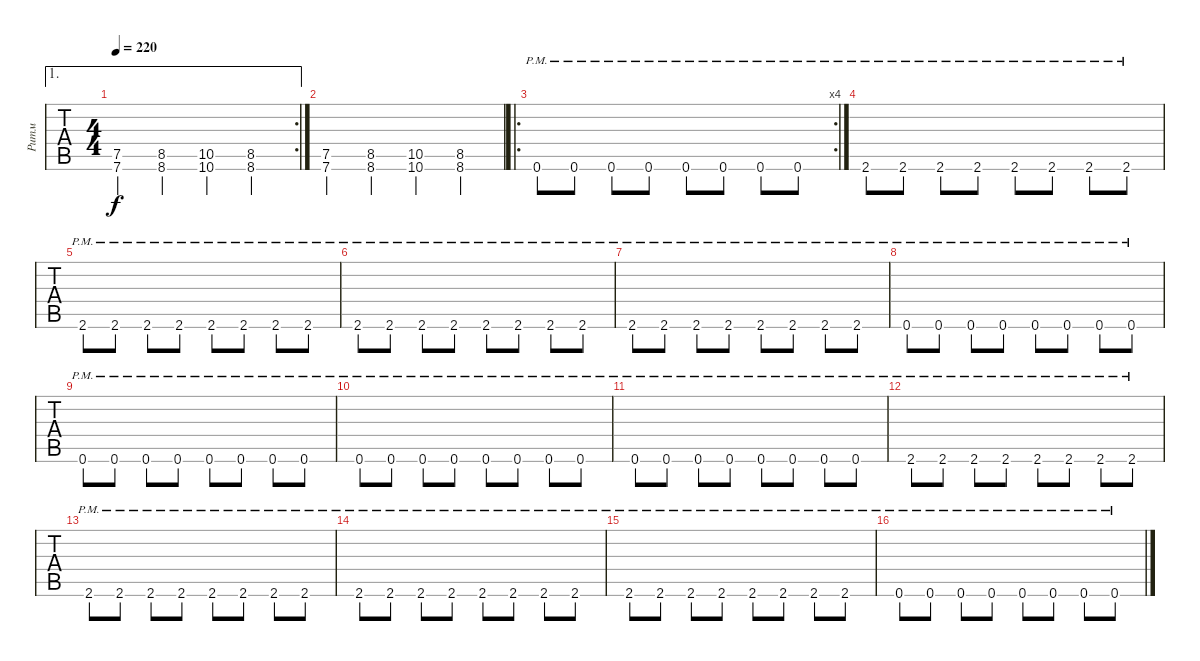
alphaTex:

\track ("Ритм" "Ритм") {instrument distortionguitar}
\staff {tabs}
\tuning (E4 B3 G3 D3 A2 E2) {hide}
\ae 1
\rc 2
\ts (4 4)
\tempo 220
\clef g2
\ks c
(7.5 7.6).4{dy f} (8.5 8.6).4 (10.5 10.6).4 (8.5 8.6).4 |
(7.5 7.6).4 (8.5 8.6).4 (10.5 10.6).4 (8.5 8.6).4 |
\ro
\rc 4
0.6{pm}.8{volume 12 instrument distortionguitar} 0.6{pm}.8 0.6{pm}.8 0.6{pm}.8 0.6{pm}.8 0.6{pm}.8 0.6{pm}.8 0.6{pm}.8 |
2.6{pm}.8 2.6{pm}.8 2.6{pm}.8 2.6{pm}.8 2.6{pm}.8 2.6{pm}.8 2.6{pm}.8 2.6{pm}.8 |
2.6{pm}.8 2.6{pm}.8 2.6{pm}.8 2.6{pm}.8 2.6{pm}.8 2.6{pm}.8 2.6{pm}.8 2.6{pm}.8 |
2.6{pm}.8 2.6{pm}.8 2.6{pm}.8 2.6{pm}.8 2.6{pm}.8 2.6{pm}.8 2.6{pm}.8 2.6{pm}.8 |
2.6{pm}.8 2.6{pm}.8 2.6{pm}.8 2.6{pm}.8 2.6{pm}.8 2.6{pm}.8 2.6{pm}.8 2.6{pm}.8 |
0.6{pm}.8 0.6{pm}.8 0.6{pm}.8 0.6{pm}.8 0.6{pm}.8 0.6{pm}.8 0.6{pm}.8 0.6{pm}.8 |
0.6{pm}.8 0.6{pm}.8 0.6{pm}.8 0.6{pm}.8 0.6{pm}.8 0.6{pm}.8 0.6{pm}.8 0.6{pm}.8 |
0.6{pm}.8 0.6{pm}.8 0.6{pm}.8 0.6{pm}.8 0.6{pm}.8 0.6{pm}.8 0.6{pm}.8 0.6{pm}.8 |
0.6{pm}.8 0.6{pm}.8 0.6{pm}.8 0.6{pm}.8 0.6{pm}.8 0.6{pm}.8 0.6{pm}.8 0.6{pm}.8 |
2.6{pm}.8 2.6{pm}.8 2.6{pm}.8 2.6{pm}.8 2.6{pm}.8 2.6{pm}.8 2.6{pm}.8 2.6{pm}.8 |
2.6{pm}.8 2.6{pm}.8 2.6{pm}.8 2.6{pm}.8 2.6{pm}.8 2.6{pm}.8 2.6{pm}.8 2.6{pm}.8 |
2.6{pm}.8 2.6{pm}.8 2.6{pm}.8 2.6{pm}.8 2.6{pm}.8 2.6{pm}.8 2.6{pm}.8 2.6{pm}.8 |
2.6{pm}.8 2.6{pm}.8 2.6{pm}.8 2.6{pm}.8 2.6{pm}.8 2.6{pm}.8 2.6{pm}.8 2.6{pm}.8 |
0.6{pm}.8 0.6{pm}.8 0.6{pm}.8 0.6{pm}.8 0.6{pm}.8 0.6{pm}.8 0.6{pm}.8 0.6{pm}.8
